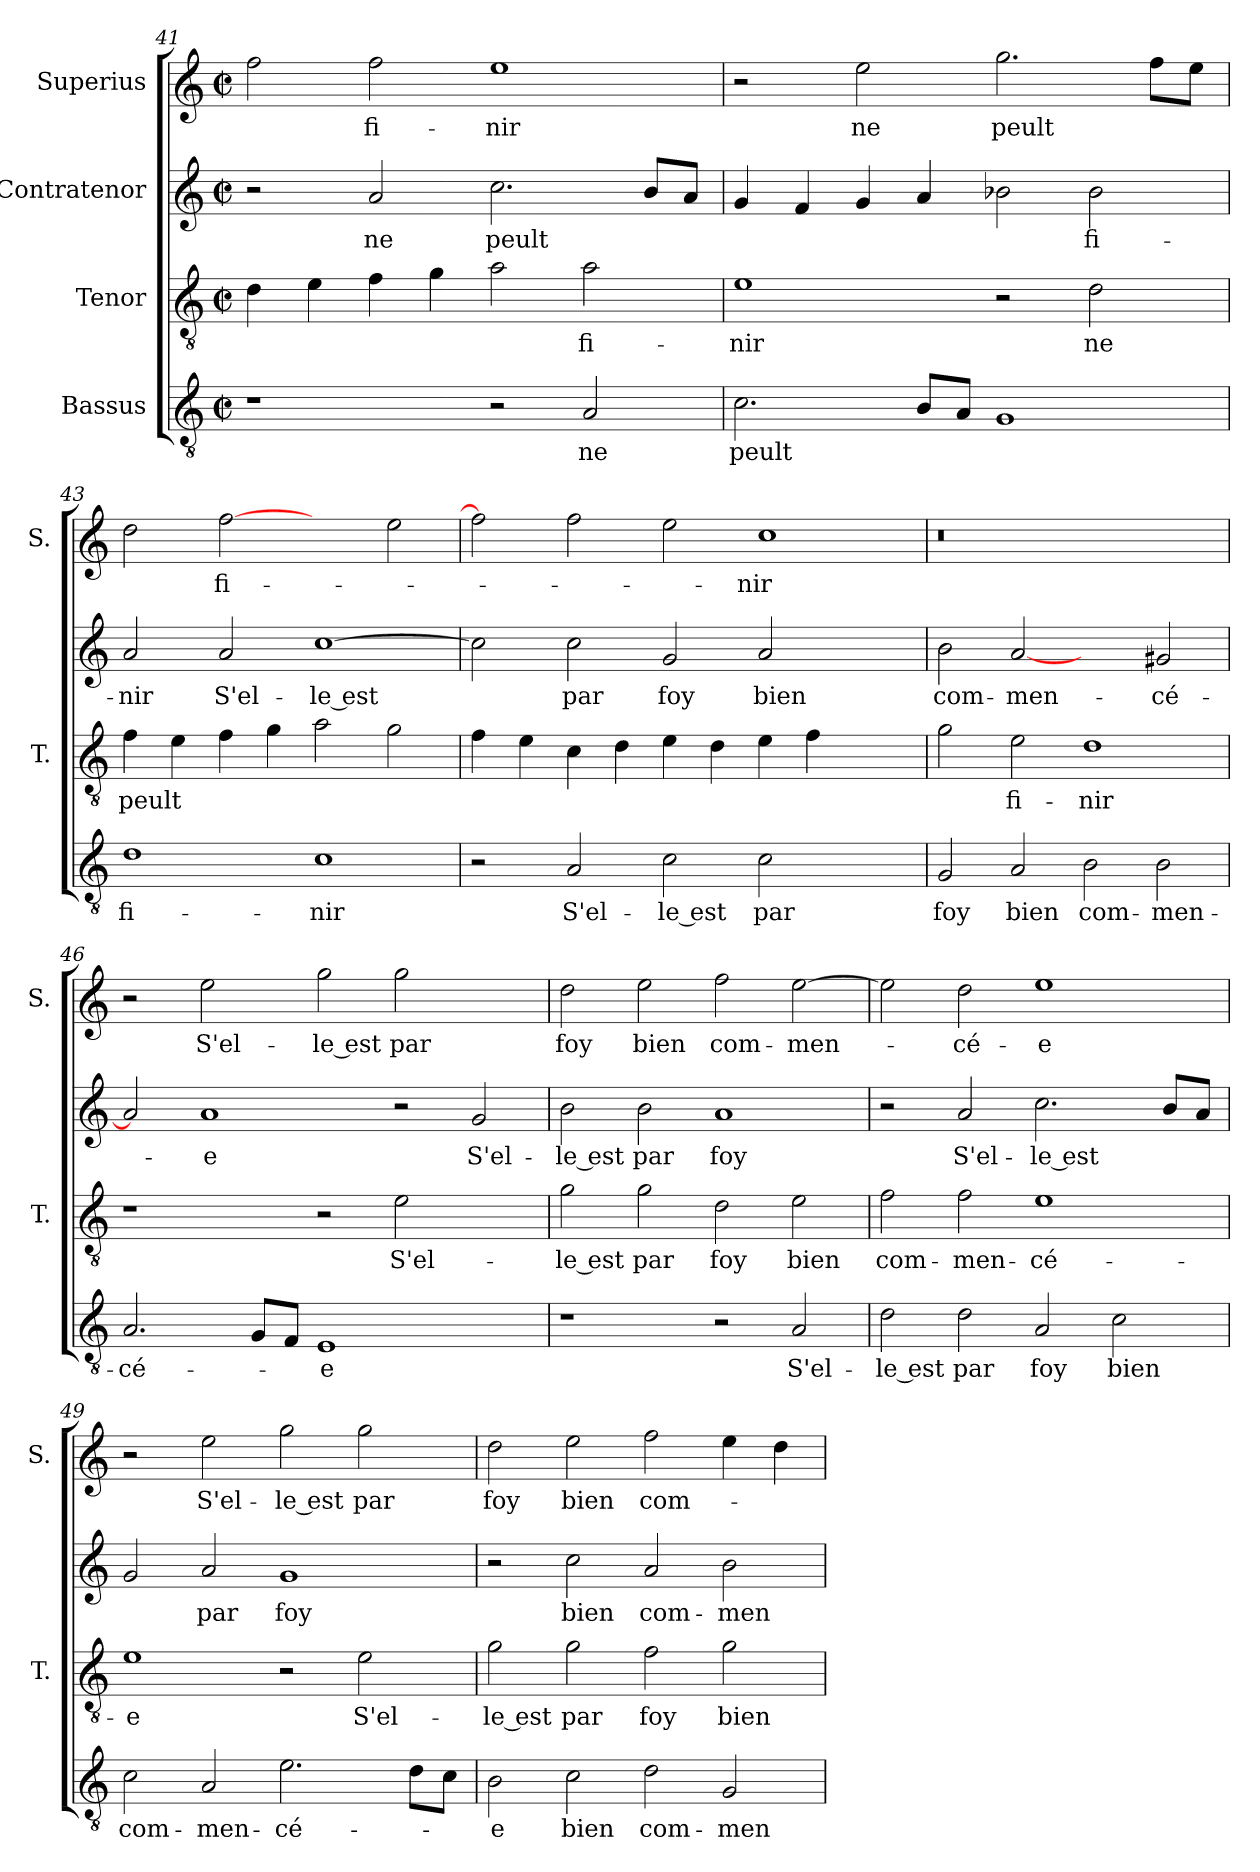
**kern	**text	**kern	**text	**kern	**text	**kern	**text
*part4	*part4	*part3	*part3	*part2	*part2	*part1	*part1
*staff4	*staff4	*staff3	*staff3	*staff2	*staff2	*staff1	*staff1
*I"Bassus	*	*I"Tenor	*	*I"Contratenor	*	*I"Superius	*
*	*	*I'T.	*	*	*	*I'S.	*
!!LO:LB:g=z
*clefGv2	*	*clefGv2	*	*clefG2	*	*clefG2	*
*k[]	*	*k[]	*	*k[]	*	*k[]	*
*C:	*	*C:	*	*C:	*	*C:	*
*M2/2	*	*M2/2	*	*M2/2	*	*M2/2	*
*met(c|)	*	*met(c|)	*	*met(c|)	*	*met(c|)	*
=41	=41	=41	=41	=41	=41	=41	=41
1r	.	4d\	.	2r	.	2ff\	.
.	.	4e\	.	.	.	.	.
.	.	4f\	.	2a/	ne	2ff\	fi-
.	.	4g\	.	.	.	.	.
2r	.	2a\	.	2.cc\	peult	1ee\	-nir
2A/	ne	2a\	fi-	.	.	.	.
.	.	.	.	8b/L	.	.	.
.	.	.	.	8a/J	.	.	.
=42	=42	=42	=42	=42	=42	=42	=42
2.c\	peult	1e\	-nir	4g/	.	2r	.
.	.	.	.	4f/	.	.	.
.	.	.	.	4g/	.	2ee\	ne
8B/L	.	.	.	4a/	.	.	.
8A/J	.	.	.	.	.	.	.
1G/	.	2r	.	2b-X\	.	2.gg\	peult
.	.	2d\	ne	2b-\	fi-	.	.
.	.	.	.	.	.	8ff\L	.
.	.	.	.	.	.	8ee\J	.
=43	=43	=43	=43	=43	=43	=43	=43
1d\	fi-	4f\	peult	2a/	-nir	2dd\	.
.	.	4e\	.	.	.	.	.
.	.	4f\	.	2a/	S'el-	[2ff\	fi-
.	.	4g\	.	.	.	.	.
1c\	-nir	2a\	.	[1cc\	-le est	2ryy	.
.	.	2g\	.	.	.	2ee\	.
=44	=44	=44	=44	=44	=44	=44	=44
2r	.	4f\	.	2cc\]	.	2ff\]	.
.	.	4e\	.	.	.	.	.
2A/	S'el-	4c\	.	2cc\	par	2ff\	.
.	.	4d\	.	.	.	.	.
2c\	-le est	4e\	.	2g/	foy	2ee\	.
.	.	4d\	.	.	.	.	.
2c\	par	4e\	.	2a/	bien	1cc\	-nir
.	.	4f\	.	.	.	.	.
2ryy	.	2ryy	.	2ryy	.	.	.
!!LO:PB:g=z
=45	=45	=45	=45	=45	=45	=45	=45
!	!	!	!	!	!	!LO:N:vis=0	!
2G/	foy	2g\	.	2b\	com-	1r	.
2A/	bien	2e\	fi-	[2a/	-men-	.	.
2B\	com-	1d\	-nir	2ryy	.	1ryy	.
2B\	-men-	.	.	2g#X/	-cé-	.	.
=46	=46	=46	=46	=46	=46	=46	=46
2.A/	-cé-	1r	.	2a/]	.	2r	.
.	.	.	.	1a/	-e	2ee\	S'el-
8G/L	.	.	.	.	.	.	.
8F/J	.	.	.	.	.	.	.
1E/	-e	2r	.	.	.	2gg\	-le est
.	.	2e\	S'el-	2r	.	2gg\	par
2ryy	.	2ryy	.	2g/	S'el-	2ryy	.
=47	=47	=47	=47	=47	=47	=47	=47
1r	.	2g\	-le est	2b\	-le est	2dd\	foy
.	.	2g\	par	2b\	par	2ee\	bien
2r	.	2d\	foy	1a/	foy	2ff\	com-
2A/	S'el-	2e\	bien	.	.	[2ee\	-men-
=48	=48	=48	=48	=48	=48	=48	=48
2d\	-le est	2f\	com-	2r	.	2ee\]	.
2d\	par	2f\	-men-	2a/	S'el-	2dd\	-cé-
2A/	foy	1e\	-cé-	2.cc\	-le est	1ee\	-e
2c\	bien	.	.	.	.	.	.
.	.	.	.	8b/L	.	.	.
.	.	.	.	8a/J	.	.	.
=49	=49	=49	=49	=49	=49	=49	=49
2c\	com-	1e\	-e	2g/	.	2r	.
2A/	-men-	.	.	2a/	par	2ee\	S'el-
2.e\	-cé-	2r	.	1g/	foy	2gg\	-le est
.	.	2e\	S'el-	.	.	2gg\	par
8d\L	.	.	.	.	.	.	.
8c\J	.	.	.	.	.	.	.
!!LO:LB:g=z
=50	=50	=50	=50	=50	=50	=50	=50
2B\	-e	2g\	-le est	2r	.	2dd\	foy
2c\	bien	2g\	par	2cc\	bien	2ee\	bien
2d\	com-	2f\	foy	2a/	com-	2ff\	com-
2G/	-men-	2g\	bien	2b\	-men-	4ee\	.
.	.	.	.	.	.	4dd\	.
=	=	=	=	=	=	=	=
*-	*-	*-	*-	*-	*-	*-	*-
